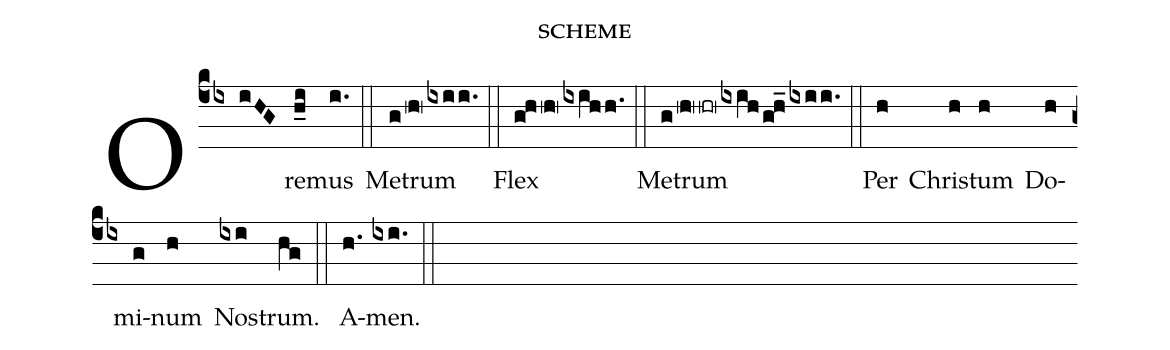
name: scheme;
%%
(cb4)O(iHG) re(h_0i)mus(i.) (::) Metrum(ghRixii.) (::) Flex(g!hhRixihh.) (::) Metrum(ghRhr0ixihg!h_1ixii.) (::) Per(h) Chris(h)tum(h) Do(h)mi(g)num(h) Nos(ixi)trum.(hg) (::) A(h.)men.(ixi.) (::)
